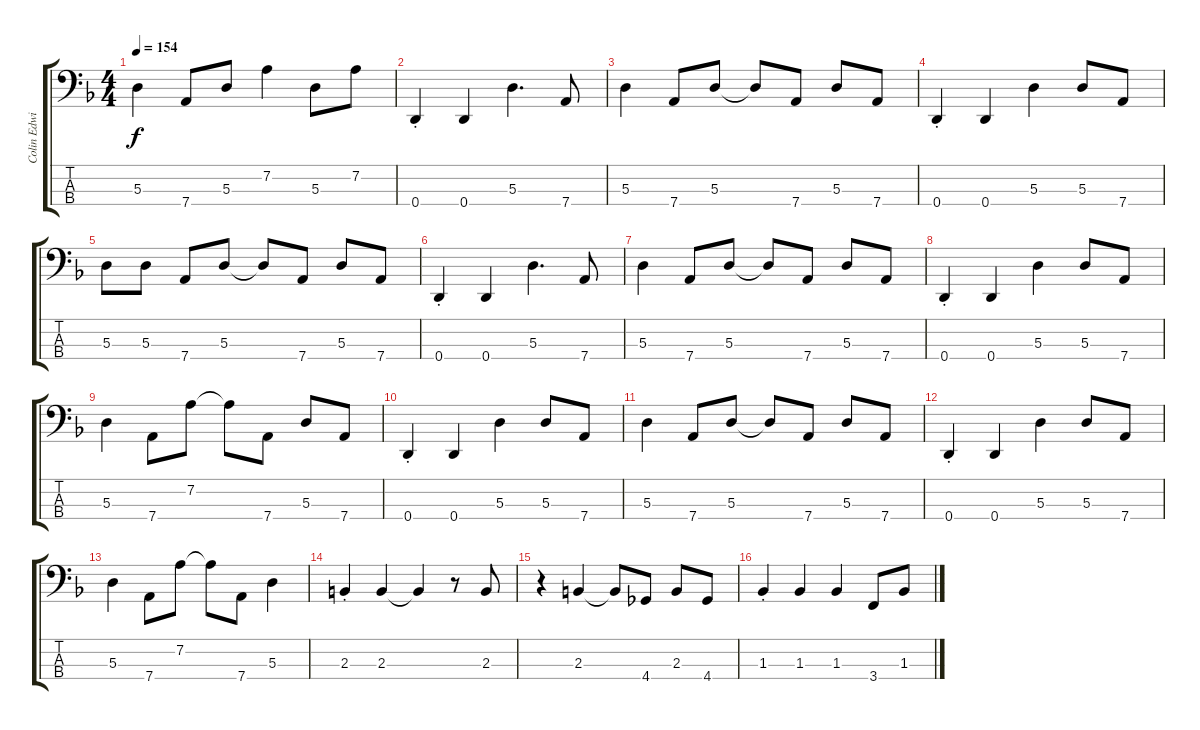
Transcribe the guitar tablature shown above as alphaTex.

\track ("Colin Edwin Fretless Bass" "Colin Edwi") {instrument electricbassfinger}
\staff {score tabs}
\tuning (G2 D2 A1 D1) {hide}
\ts (4 4)
\tempo 154
\clef f4
\ks dminor
5.3.4{dy f} 7.4.8 5.3.8 7.2.4 5.3.8 7.2.8 |
0.4{st}.4 0.4.4 5.3.4{d} 7.4.8 |
5.3.4 7.4.8 5.3.8 5.3{t}.8 7.4.8 5.3.8 7.4.8 |
0.4{st}.4 0.4.4 5.3.4 5.3.8 7.4.8 |
5.3.8 5.3.8 7.4.8 5.3.8 5.3{t}.8 7.4.8 5.3.8 7.4.8 |
0.4{st}.4 0.4.4 5.3.4{d} 7.4.8 |
5.3.4 7.4.8 5.3.8 5.3{t}.8 7.4.8 5.3.8 7.4.8 |
0.4{st}.4 0.4.4 5.3.4 5.3.8 7.4.8 |
5.3.4 7.4.8 7.2.8 7.2{t}.8 7.4.8 5.3.8 7.4.8 |
0.4{st}.4 0.4.4 5.3.4 5.3.8 7.4.8 |
5.3.4 7.4.8 5.3.8 5.3{t}.8 7.4.8 5.3.8 7.4.8 |
0.4{st}.4 0.4.4 5.3.4 5.3.8 7.4.8 |
5.3.4 7.4.8 7.2.8 7.2{t}.8 7.4.8 5.3.4 |
2.3{st}.4 2.3.4 2.3{t}.4 r.8 2.3.8 |
r.4 2.3.4 2.3{t}.8 4.4.8 2.3.8 4.4.8 |
1.3{st}.4 1.3.4 1.3.4 3.4.8 1.3.8
